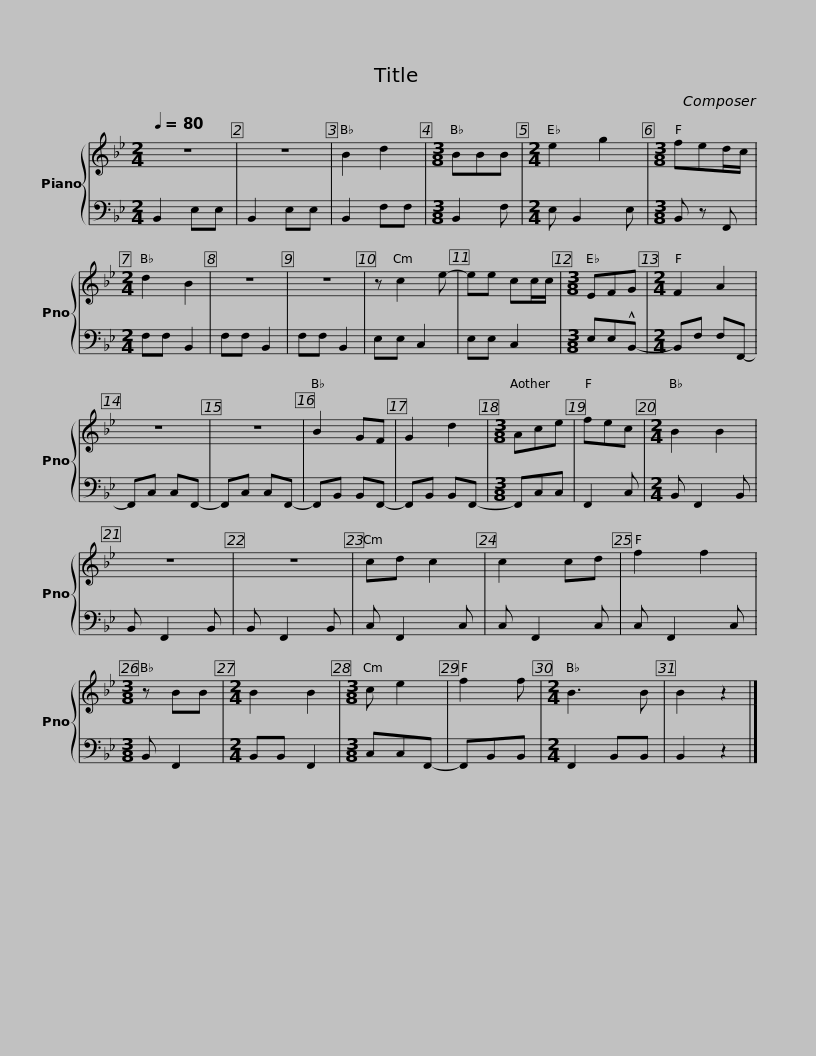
X:1
%%score { 1 | 2 }
L:1/8
Q:1/4=80
M:2/4
I:linebreak $
K:Bb
V:1 treble
V:2 bass
V:1
 z4 | z4 | B2 d2 |[K:Bb][M:3/8] BBB |[M:2/4] e2 g2 | %5
[M:3/8] fed/c/ |[M:2/4] d2 B2 | z4 | z4 | z c2 e- |$ %10
 ee cc/c/ |[M:3/8] EFG |[M:2/4] F2 A2 | z4 | z4 | %15
 B2 GF | G2 d2 |[M:3/8] Ace | fec |$[M:2/4] B2 B2 | %20
 z4 | z4 | cd c2 | c2 cd | f2 f2 | %25
[M:3/8] z BB |[M:2/4] B2 B2 |$[M:3/8] c e2 | f2 f |[M:2/4] B3 B | %30
 B2 z2 |] %31
V:2
 B,,2 E,E, | B,,2 E,E, | B,,2 F,F, |[K:Bb][M:3/8] B,,2 F, |[M:2/4] E, B,,2 E, | %5
[M:3/8] B,, z F,, |[M:2/4] F,F, B,,2 | F,F, B,,2 | F,F, B,,2 | E,E, C,2 |$ %10
 E,E, C,2 |[M:3/8] E,E,!^!B,,- |[M:2/4] B,,F, F,F,,- | F,,C, C,F,,- | F,,C, C,F,,- | %15
 F,,B,, B,,F,,- | F,,B,, B,,F,,- |[M:3/8] F,,C,C, | F,,2 C, |$[M:2/4] B,, F,,2 B,, | %20
 B,, F,,2 B,, | B,, F,,2 B,, | C, F,,2 C, | C, F,,2 C, | C, F,,2 C, | %25
[M:3/8] B,, F,,2 |[M:2/4] B,,B,, F,,2 |$[M:3/8] C,C,F,,- | F,,B,,B,, |[M:2/4] F,,2 B,,B,, | %30
 B,,2 z2 |] %31
